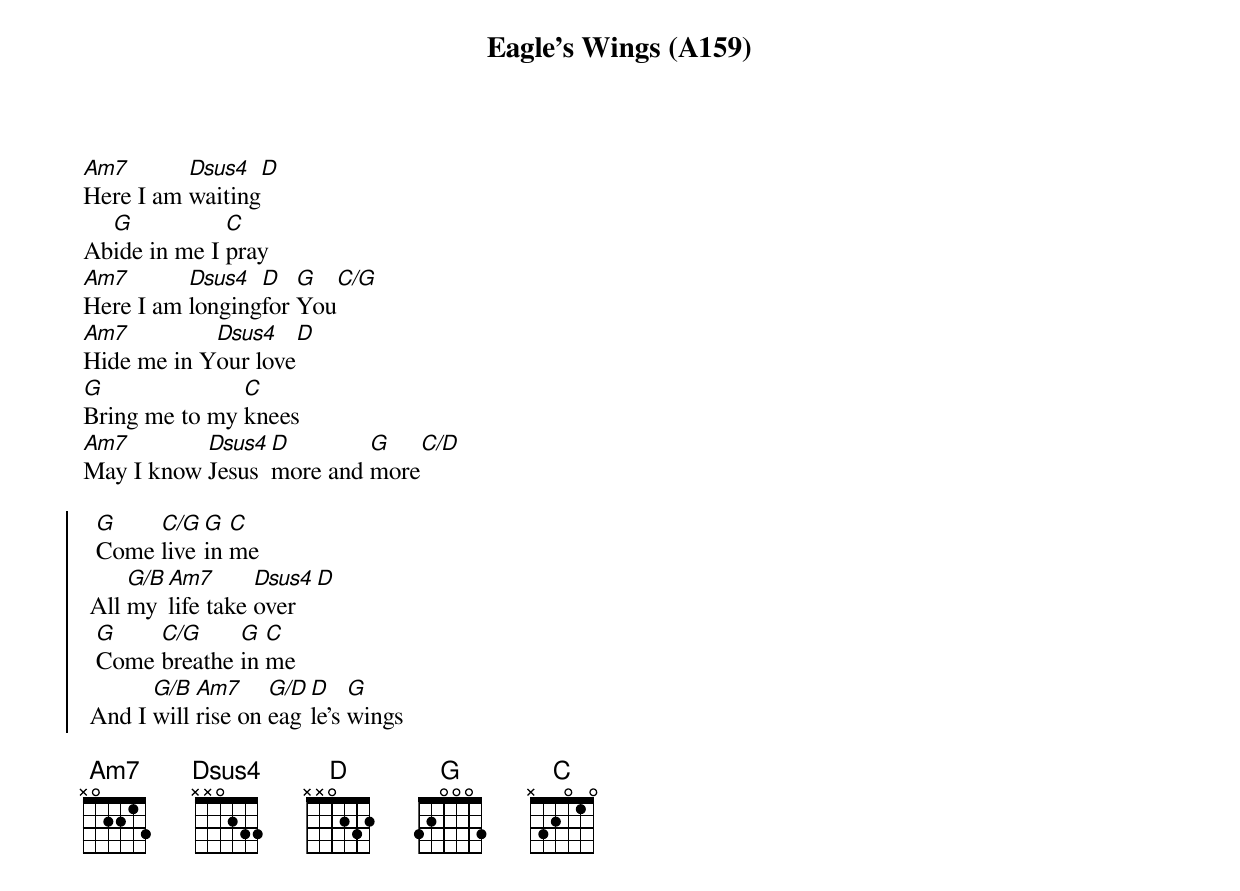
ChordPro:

{title: Eagle's Wings (A159)}
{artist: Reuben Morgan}

[Am7]Here I am [Dsus4]waiting[D]
Ab[G]ide in me I [C]pray
[Am7]Here I am [Dsus4]longing[D]for [G]You[C/G]
[Am7]Hide me in Y[Dsus4]our love[D]
[G]Bring me to my [C]knees
[Am7]May I know [Dsus4]Jesus [D]more and [G]more[C/D]

{soc}
  [G]Come [C/G]live [G]in [C]me
 All [G/B]my [Am7]life take [Dsus4]over[D]
  [G]Come [C/G]breathe [G]in [C]me
 And I [G/B]will [Am7]rise on [G/D]eag[D]le's [G]wings
 {eoc}

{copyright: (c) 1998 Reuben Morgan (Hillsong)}
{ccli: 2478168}
